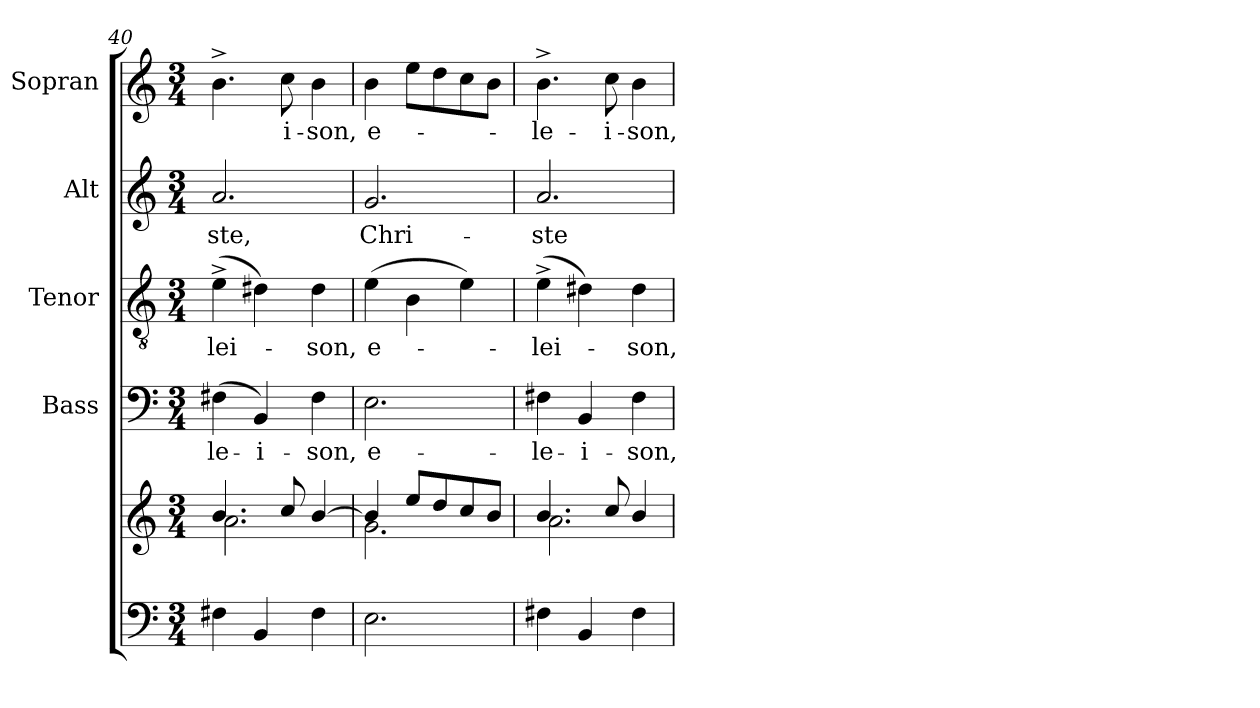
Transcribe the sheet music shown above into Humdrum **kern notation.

**kern	**kern	**kern	**text	**kern	**text	**kern	**text	**kern	**text
*part5	*part5	*part4	*part4	*part3	*part3	*part2	*part2	*part1	*part1
*staff6	*staff5	*staff4	*staff4	*staff3	*staff3	*staff2	*staff2	*staff1	*staff1
*	*	*I"Bass	*	*I"Tenor	*	*I"Alt	*	*I"Sopran	*
*	*	*I'B.	*	*I'T.	*	*I'A.	*	*I'S.	*
*clefF4	*clefG2	*clefF4	*	*clefGv2	*	*clefG2	*	*clefG2	*
*k[]	*k[]	*k[]	*	*k[]	*	*k[]	*	*k[]	*
*C:	*C:	*C:	*	*C:	*	*C:	*	*C:	*
*M3/4	*M3/4	*M3/4	*	*M3/4	*	*M3/4	*	*M3/4	*
=40	=40	=40	=40	=40	=40	=40	=40	=40	=40
*	*^	*	*	*	*	*	*	*	*
!	!	!	!	!LO:LY:b	!	!LO:LY:b	!	!LO:LY:b	!	!
4F#X\	4.b/	2.a\	(>4F#X\	-le-	(>4e^>\	-lei-	2.a/	-ste,	4.b^>\	.
!	!	!	!	!LO:LY:b	!	!	!	!	!	!
4BB/	.	.	4BB/)	-i-	4d#X\)	.	.	.	.	.
!	!	!	!	!	!	!	!	!	!	!LO:LY:b
.	8cc/	.	.	.	.	.	.	.	8cc\	-i-
!	!	!	!	!LO:LY:b	!	!LO:LY:b	!	!	!	!LO:LY:b
4F#\	[>4b/	.	4F#\	-son,	4d#\	-son,	.	.	4b\	-son,
=41	=41	=41	=41	=41	=41	=41	=41	=41	=41	=41
!	!	!	!	!LO:LY:b	!	!LO:LY:b	!	!LO:LY:b	!	!LO:LY:b
2.E\	4b/]	2.g\	2.E\	e-	(>4e\	e-	2.g/	Chri-	4b\	e-
.	8ee/L	.	.	.	4B\	.	.	.	8ee\L	.
.	8dd/	.	.	.	.	.	.	.	8dd\	.
.	8cc/	.	.	.	4e\)	.	.	.	8cc\	.
.	8b/J	.	.	.	.	.	.	.	8b\J	.
!!LO:PB:g=z
=42	=42	=42	=42	=42	=42	=42	=42	=42	=42	=42
!	!	!	!	!LO:LY:b	!	!LO:LY:b	!	!LO:LY:b	!	!LO:LY:b
4F#X\	4.b/	2.a\	4F#X\	-le-	(>4e^>\	-lei-	2.a/	-ste	4.b^>\	-le-
!	!	!	!	!LO:LY:b	!	!	!	!	!	!
4BB/	.	.	4BB/	-i-	4d#X\)	.	.	.	.	.
!	!	!	!	!	!	!	!	!	!	!LO:LY:b
.	8cc/	.	.	.	.	.	.	.	8cc\	-i-
!	!	!	!	!LO:LY:b	!	!LO:LY:b	!	!	!	!LO:LY:b
4F#\	4b/	.	4F#\	-son,	4d#\	-son,	.	.	4b\	-son,
*	*v	*v	*	*	*	*	*	*	*	*
=	=	=	=	=	=	=	=	=	=
*-	*-	*-	*-	*-	*-	*-	*-	*-	*-
